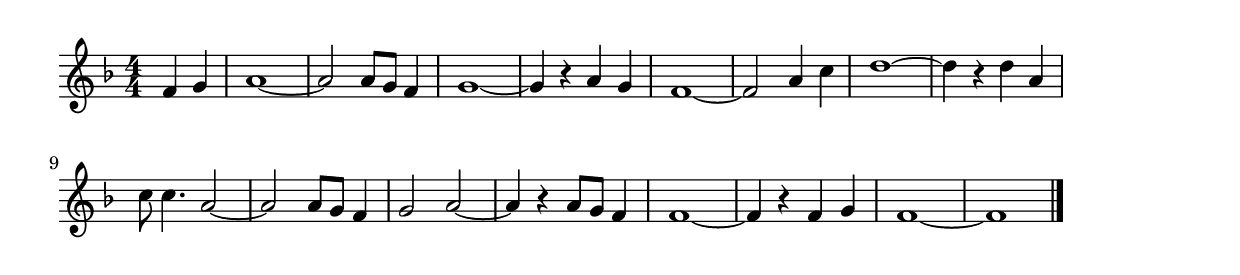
\version "2.18.2"

% カントリー・ロード(かんとりーろーど、このみち))

\score {

\layout {
line-width = #170
indent = 0\mm
}

\relative c' {
\key f \major
\time 4/4
\set Score.tempoHideNote = ##t
\tempo 4=120
\numericTimeSignature
\partial 2

f4 g |
a1~ |
a2 a8 g f4 |
g1~ |
g4 r a g |
f1~ |
f2 a4 c |
d1~ |
d4 r d a |
c8 c4. a2 ~|
a2 a8 g f4 |
g2 a~ |
a4 r a8 g f4 |
f1~ | 
f4 r f g |
f1 ~ |
f1 |


\bar "|."
}

\midi {}

}